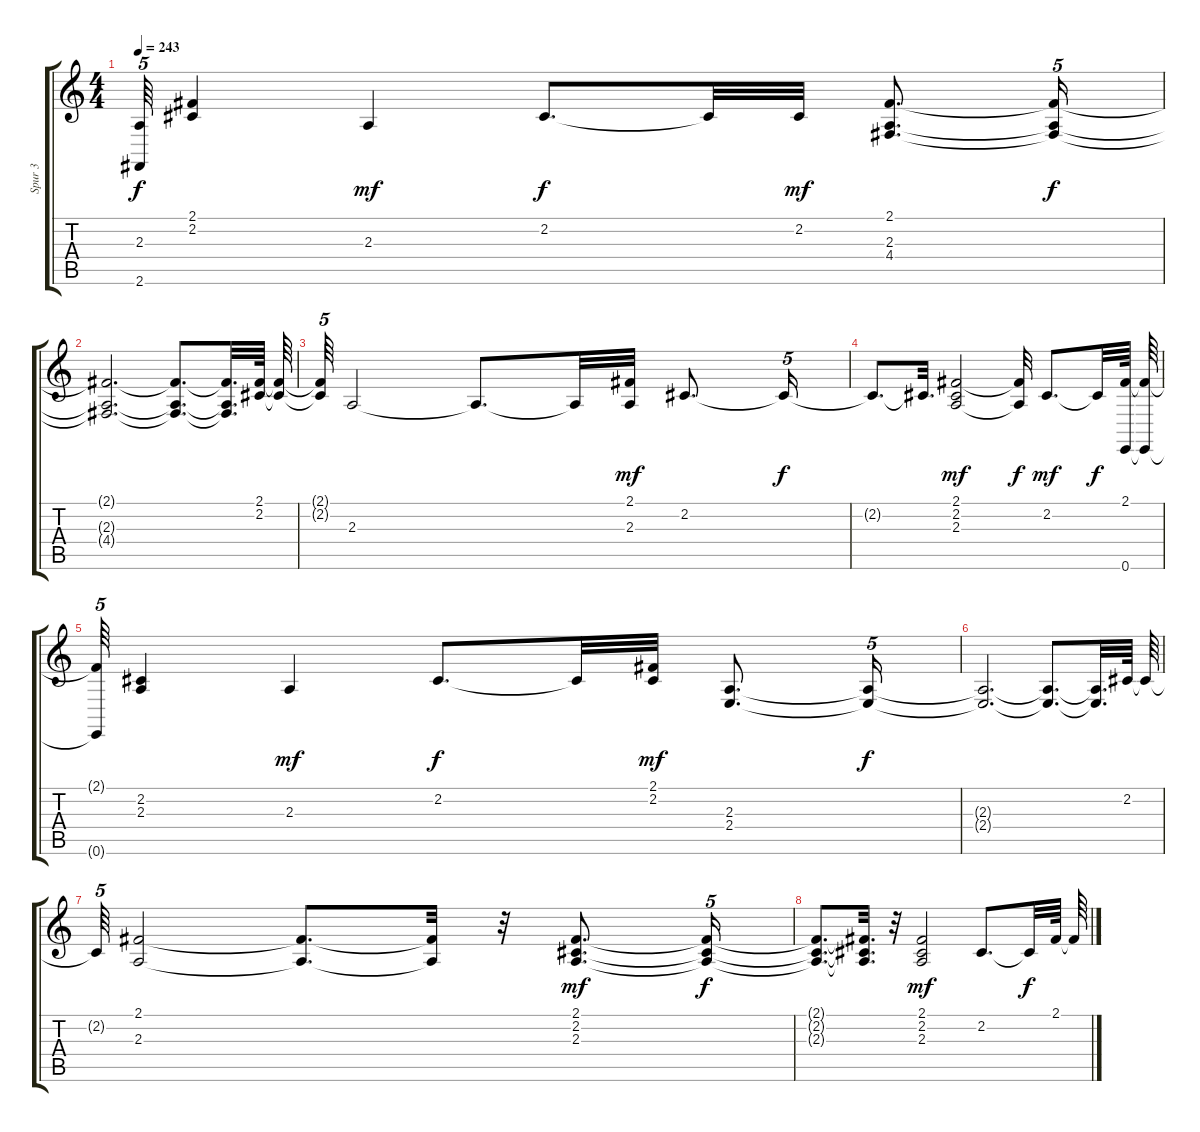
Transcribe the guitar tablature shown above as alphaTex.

\track ("Spur 3" "Spur 3") {instrument acousticgrandpiano}
\staff {score tabs}
\tuning (E4 B3 G3 D3 A2 E2) {hide}
\ts (4 4)
\tempo 243
\clef g2
\ks c
(2.3 2.6).64{tu (5 4) dy f} (2.1 2.2).4 2.3.4{dy mf} 2.2.8{d dy f} 2.2{t}.32 2.2.32{dy mf} (2.1 2.3 4.4).8{d} (2.1{t} 2.3{t} 4.4{t}).16{tu (5 4) dy f} |
(2.1{t} 2.3{t} 4.4{t}).2{d} (2.1{t} 2.3{t} 4.4{t}).8{d} (2.1{t} 2.3{t} 4.4{t}).32{d} (2.1 2.2).64 (2.1{t} 2.2{t}).64 |
(2.1{t} 2.2{t}).64{tu (5 4)} 2.3.2 2.3{t}.8{d} 2.3{t}.32 (2.1 2.3).32{dy mf} 2.2.8{d} 2.2{t}.16{tu (5 4) dy f} |
2.2{t}.8{d} 2.2{t}.32{d} (2.1 2.2 2.3).2{dy mf} (2.1{t} 2.3{t}).32{dy f} 2.2.8{d dy mf} 2.2{t}.32{dy f} (2.1 0.6).64 (2.1{t} 0.6{t}).64 |
(2.1{t} 0.6{t}).64{tu (5 4)} (2.2 2.3).4 2.3.4{dy mf} 2.2.8{d dy f} 2.2{t}.32 (2.1 2.2).32{dy mf} (2.3 2.4).8{d} (2.3{t} 2.4{t}).16{tu (5 4) dy f} |
(2.3{t} 2.4{t}).2{d} (2.3{t} 2.4{t}).8{d} (2.3{t} 2.4{t}).32{d} 2.2.64 2.2{t}.64 |
2.2{t}.64{tu (5 4)} (2.1 2.3).2 (2.1{t} 2.3{t}).8{d} (2.1{t} 2.3{t}).32 r.32 (2.1 2.2 2.3).8{d dy mf} (2.1{t} 2.2{t} 2.3{t}).16{tu (5 4) dy f} |
(2.1{t} 2.2{t} 2.3{t}).8{d} (2.1{t} 2.2{t} 2.3{t}).32{d} r.32 (2.1 2.2 2.3).2{dy mf} 2.2.8{d} 2.2{t}.32{dy f} 2.1.64 2.1{t}.64
